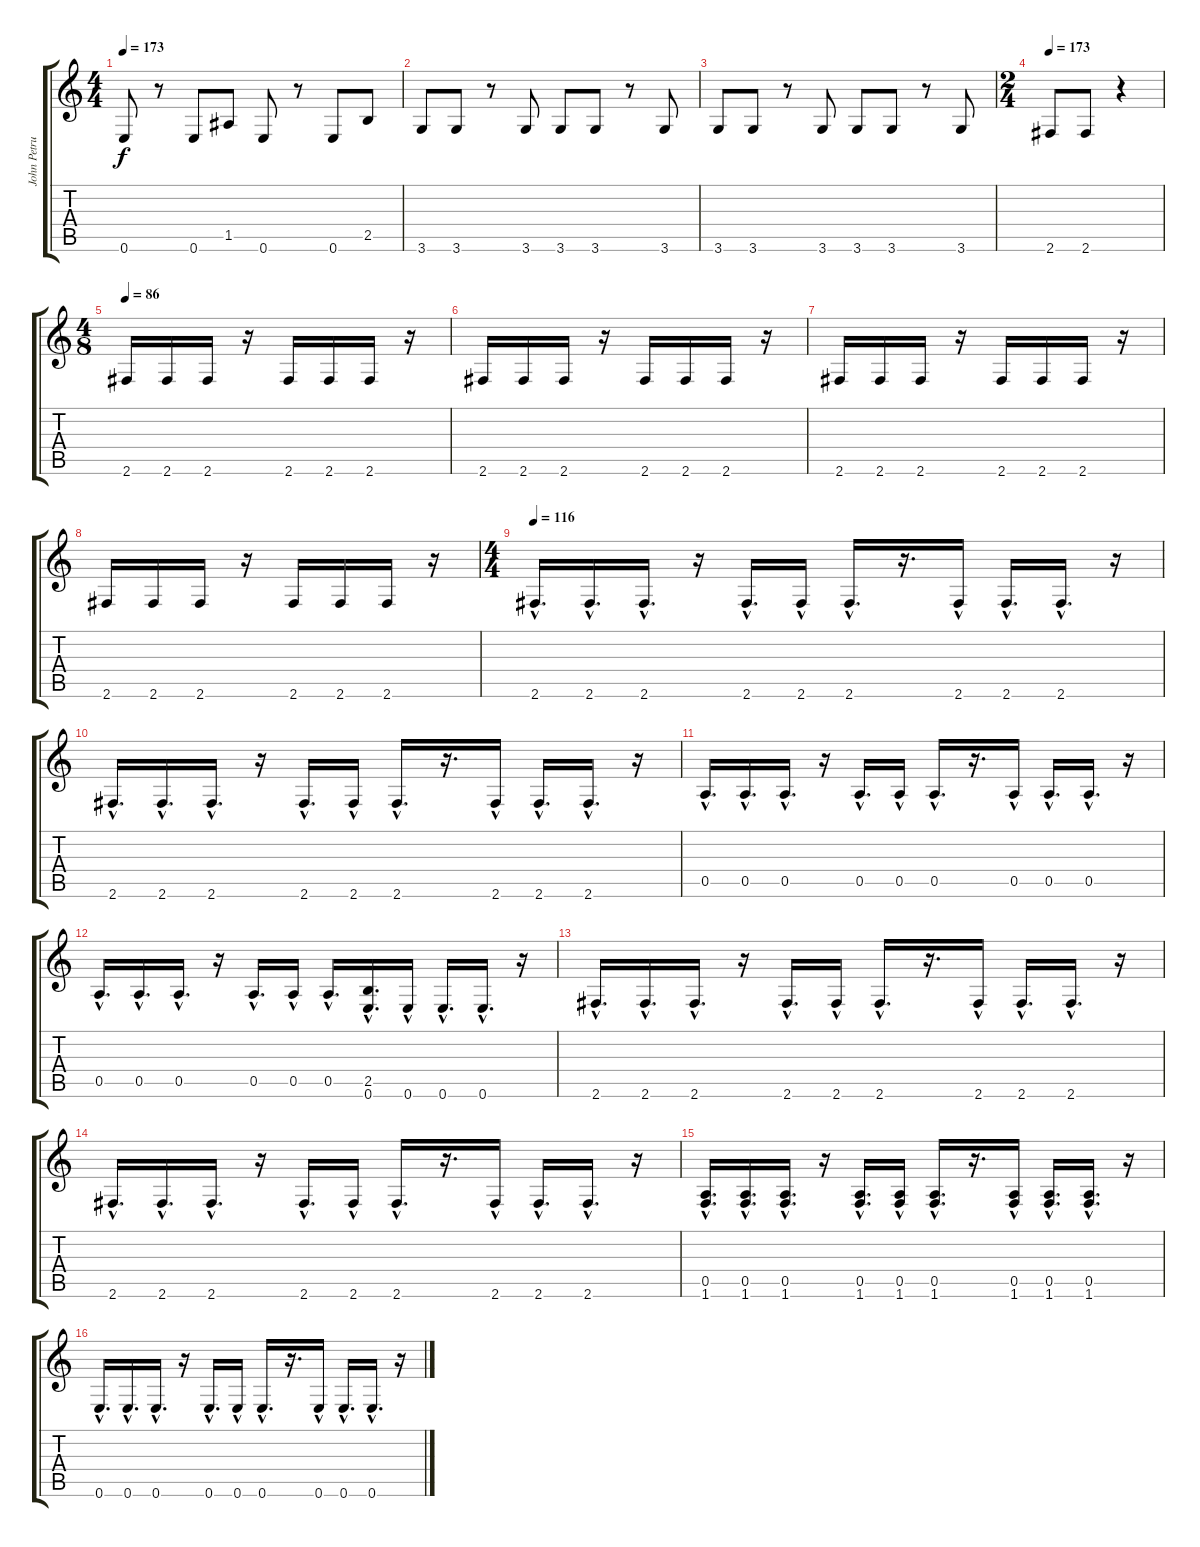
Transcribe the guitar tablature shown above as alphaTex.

\track ("John Petrucci" "John Petru") {instrument distortionguitar}
\staff {score tabs}
\tuning (E4 B3 G3 D3 A2 E2) {hide}
\ts (4 4)
\tempo 173
\clef g2
\ks c
0.6.8{dy f} r.8 0.6.8 1.5.8 0.6.8 r.8 0.6.8 2.5.8 |
3.6.8 3.6.8 r.8 3.6.8 3.6.8 3.6.8 r.8 3.6.8 |
3.6.8 3.6.8 r.8 3.6.8 3.6.8 3.6.8 r.8 3.6.8 |
\ts (2 4)
\tempo 173
2.6.8 2.6.8 r.4 |
\ts (4 8)
\tempo 86
2.6.16 2.6.16 2.6.16 r.16 2.6.16 2.6.16 2.6.16 r.16 |
2.6.16 2.6.16 2.6.16 r.16 2.6.16 2.6.16 2.6.16 r.16 |
2.6.16 2.6.16 2.6.16 r.16 2.6.16 2.6.16 2.6.16 r.16 |
2.6.16 2.6.16 2.6.16 r.16 2.6.16 2.6.16 2.6.16 r.16 |
\ts (4 4)
\tempo 116
2.6{hac}.16{d} 2.6{hac}.16{d} 2.6{hac}.16{d} r.16 2.6{hac}.16{d} 2.6{hac}.16 2.6{hac}.16{d} r.16{d} 2.6{hac}.16 2.6{hac}.16{d} 2.6{hac}.16{d} r.16 |
2.6{hac}.16{d} 2.6{hac}.16{d} 2.6{hac}.16{d} r.16 2.6{hac}.16{d} 2.6{hac}.16 2.6{hac}.16{d} r.16{d} 2.6{hac}.16 2.6{hac}.16{d} 2.6{hac}.16{d} r.16 |
0.5{hac}.16{d} 0.5{hac}.16{d} 0.5{hac}.16{d} r.16 0.5{hac}.16{d} 0.5{hac}.16 0.5{hac}.16{d} r.16{d} 0.5{hac}.16 0.5{hac}.16{d} 0.5{hac}.16{d} r.16 |
0.5{hac}.16{d} 0.5{hac}.16{d} 0.5{hac}.16{d} r.16 0.5{hac}.16{d} 0.5{hac}.16 0.5{hac}.16{d} (2.5{hac} 0.6{hac}).16{d} 0.6{hac}.16 0.6{hac}.16{d} 0.6{hac}.16{d} r.16 |
2.6{hac}.16{d} 2.6{hac}.16{d} 2.6{hac}.16{d} r.16 2.6{hac}.16{d} 2.6{hac}.16 2.6{hac}.16{d} r.16{d} 2.6{hac}.16 2.6{hac}.16{d} 2.6{hac}.16{d} r.16 |
2.6{hac}.16{d} 2.6{hac}.16{d} 2.6{hac}.16{d} r.16 2.6{hac}.16{d} 2.6{hac}.16 2.6{hac}.16{d} r.16{d} 2.6{hac}.16 2.6{hac}.16{d} 2.6{hac}.16{d} r.16 |
(0.5{hac} 1.6{hac}).16{d} (0.5{hac} 1.6{hac}).16{d} (0.5{hac} 1.6{hac}).16{d} r.16 (0.5{hac} 1.6{hac}).16{d} (0.5{hac} 1.6{hac}).16 (0.5{hac} 1.6{hac}).16{d} r.16{d} (0.5{hac} 1.6{hac}).16 (0.5{hac} 1.6{hac}).16{d} (0.5{hac} 1.6{hac}).16{d} r.16 |
0.6{hac}.16{d} 0.6{hac}.16{d} 0.6{hac}.16{d} r.16 0.6{hac}.16{d} 0.6{hac}.16 0.6{hac}.16{d} r.16{d} 0.6{hac}.16 0.6{hac}.16{d} 0.6{hac}.16{d} r.16
